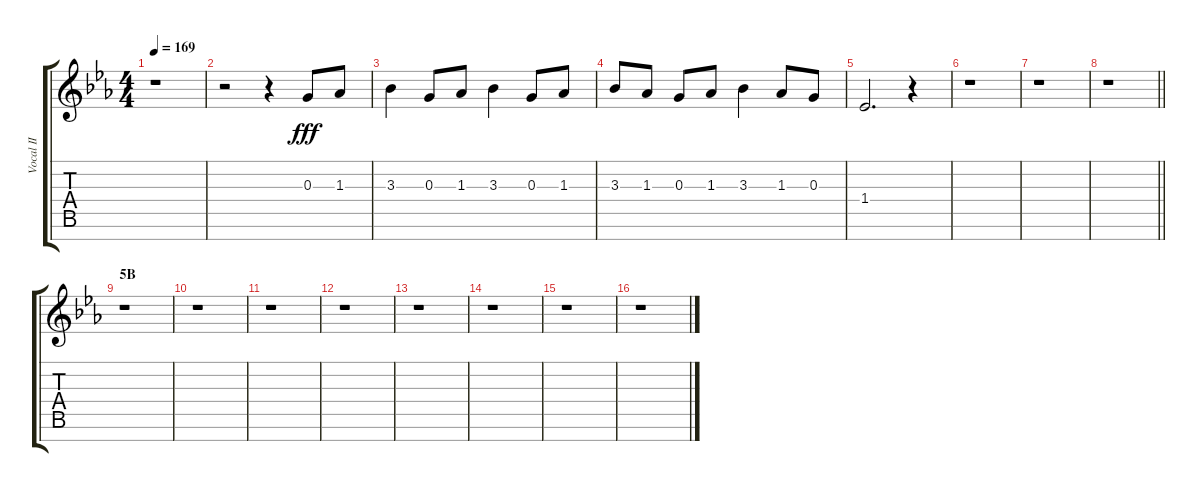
\track ("Vocal II" "Vocal II") {instrument voiceoohs}
\staff {score tabs}
\tuning (E5 B4 G4 D4 A3 E3 B2) {hide}
\ts (4 4)
\tempo 169
\clef g2
\ks eb
r.1{dy f} |
r.2 r.4 0.3.8{dy fff} 1.3.8 |
3.3.4 0.3.8 1.3.8 3.3.4 0.3.8 1.3.8 |
3.3.8 1.3.8 0.3.8 1.3.8 3.3.4 1.3.8 0.3.8 |
1.4.2{d} r.4 |
r.1 |
r.1 |
\barLineRight lightlight
r.1 |
\section ("" "5B")
r.1 |
r.1 |
r.1 |
r.1 |
r.1 |
r.1 |
r.1 |
r.1
